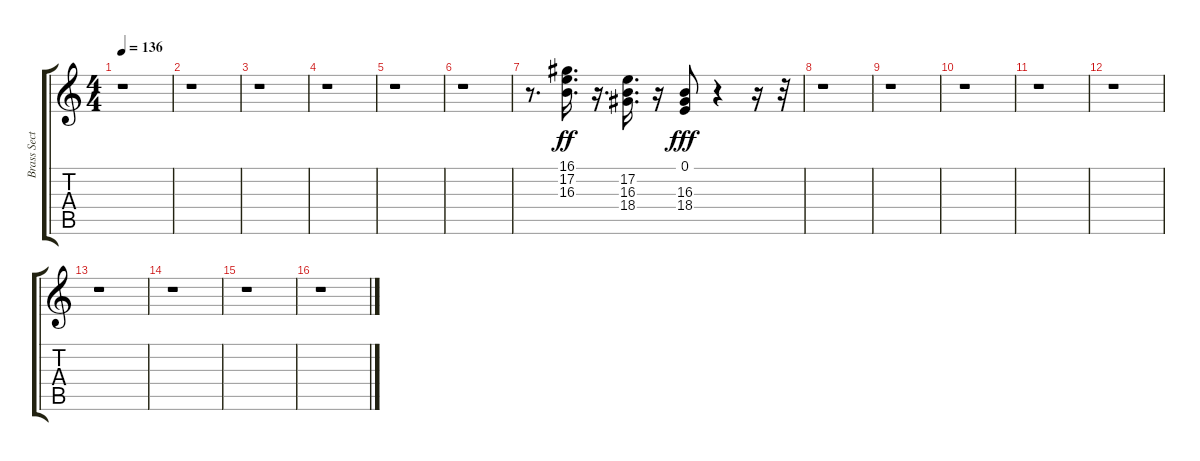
\track ("Brass Sect." "Brass Sect") {instrument brasssection}
\staff {score tabs}
\tuning (E4 B3 G3 D3 A2 E2) {hide}
\ts (4 4)
\tempo 136
\clef g2
\ks c
r.1{dy f} |
r.1 |
r.1 |
r.1 |
r.1 |
r.1 |
r.8{d} (16.1 17.2 16.3).16{d dy ff} r.16{d} (17.2 16.3 18.4).16{d} r.16 (0.1 16.3 18.4).8{dy fff} r.4 r.16 r.32 |
r.1 |
r.1 |
r.1 |
r.1 |
r.1 |
r.1 |
r.1 |
r.1 |
r.1
